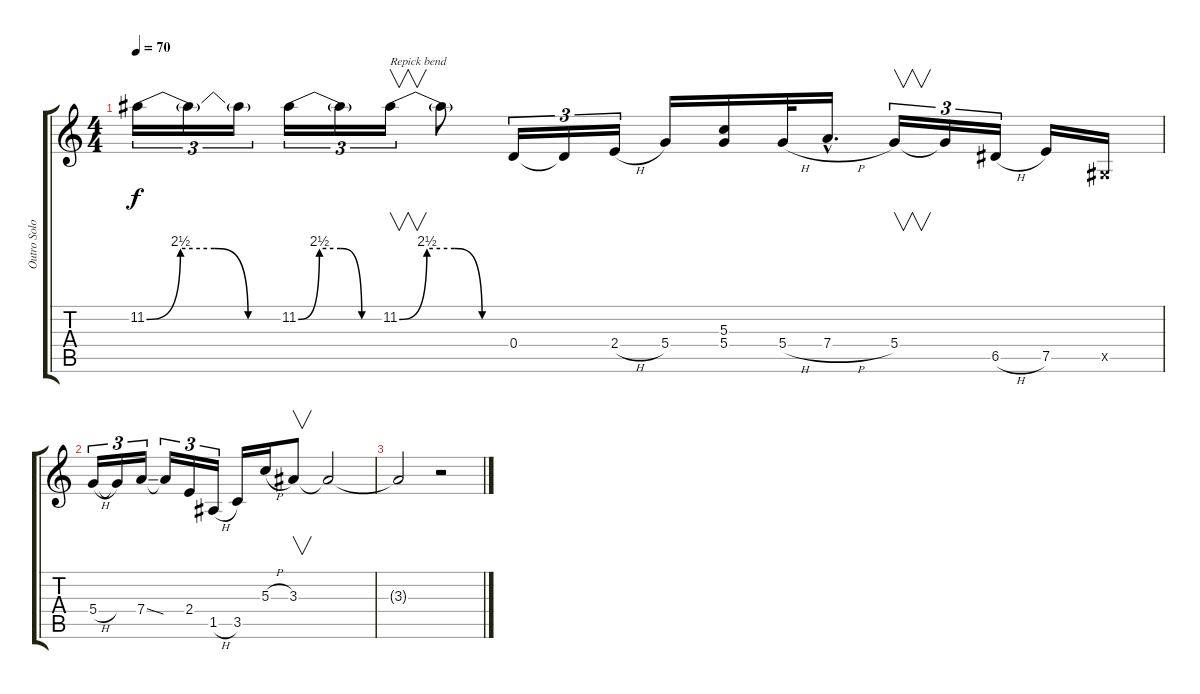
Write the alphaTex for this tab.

\track ("Outro Solo" "Outro Solo") {instrument overdrivenguitar}
\staff {score tabs}
\tuning (E4 B3 G3 D3 A2 E2) {hide}
\ts (4 4)
\tempo 70
\clef g2
\ks c
11.2{be (custom 0 0 15 10 30 10 45 0 60 0)}.16{tu (3 2) dy f} 11.2{t}.16{tu (3 2)} 11.2{t}.16{tu (3 2)} 11.2{be (custom 0 0 15 10 30 10 45 0 60 0)}.16{tu (3 2)} 11.2{t}.16{tu (3 2)} 11.2{be (custom 0 0 15 10 30 10 45 0 60 0)}.16{v tu (3 2) txt "Repick bend"} 11.2{t}.8 0.4.16{tu (3 2)} 0.4{t}.16{tu (3 2)} 2.4{h}.16{tu (3 2)} 5.4.16 (5.3 5.4).16 5.4{h}.32 7.4{h hac}.16{d} 5.4.16{v tu (3 2)} 5.4{t}.16{tu (3 2)} 6.5{h}.16{tu (3 2)} 7.5.16 -1.5{x}.16 |
5.4{h}.16{tu (3 2)} 5.4{t}.16{tu (3 2)} 7.4{ss}.16{tu (3 2)} 7.4{t}.16{tu (3 2)} 2.4.16{tu (3 2)} 1.5{h}.16{tu (3 2)} 3.5.16 5.3{h}.16 3.3.8{v} 3.3{t}.2 |
3.3{t}.2 r.2
